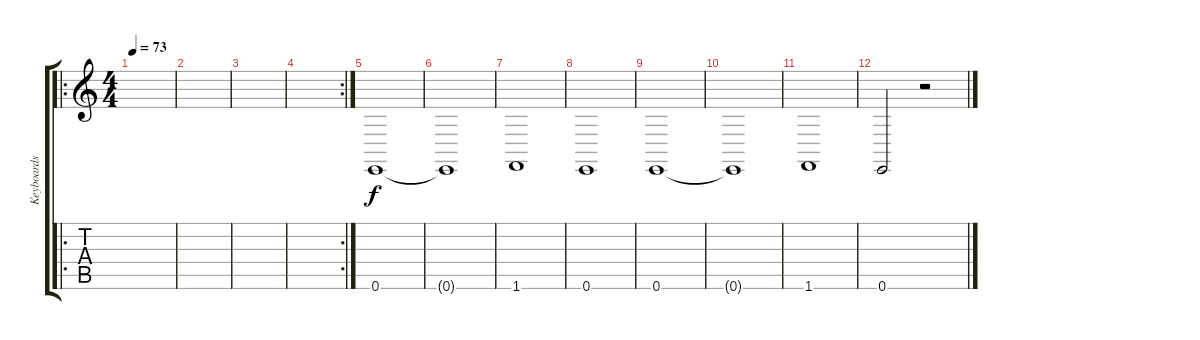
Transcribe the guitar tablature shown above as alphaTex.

\track ("Keyboards 4" "Keyboards ") {instrument synthstrings1}
\staff {score tabs}
\tuning (E4 B3 G3 D3 A2 E2) {hide}
\ro
\ts (4 4)
\tempo 73
\clef g2
\ks c
|
|
|
\rc 2
|
0.6.1 |
0.6{t}.1 |
1.6.1 |
0.6.1 |
0.6.1 |
0.6{t}.1 |
1.6.1 |
0.6.2 r.2
